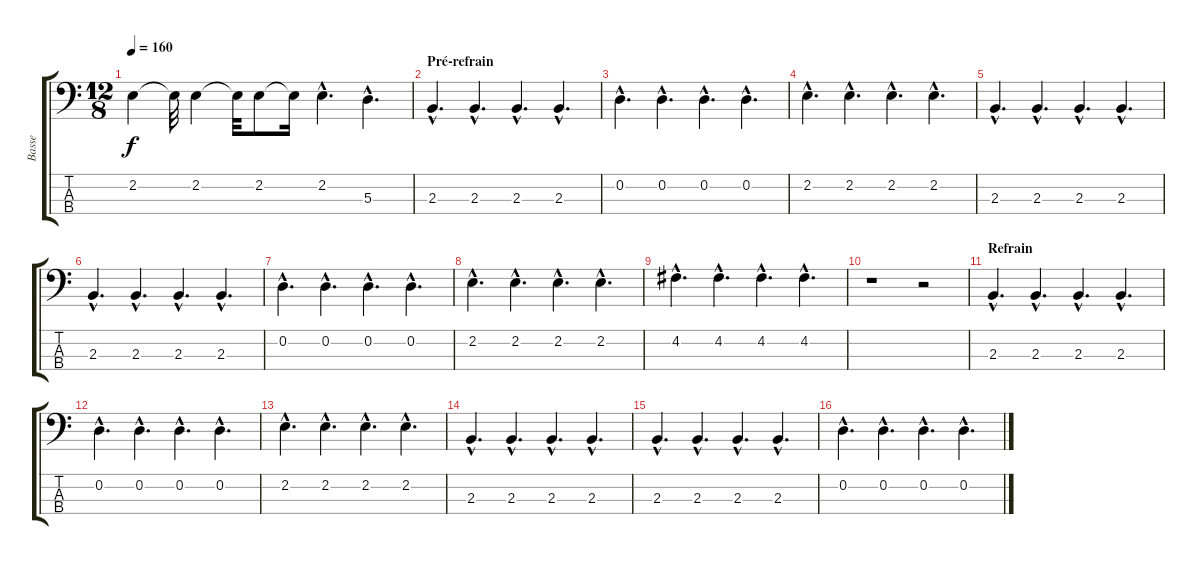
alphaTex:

\track ("Basse" "Basse") {instrument electricbasspick}
\staff {score tabs}
\tuning (G2 D2 A1 E1) {hide}
\ts (12 8)
\tempo 160
\clef f4
\ks c
2.2.4{dy f} 2.2{t}.32 2.2.4 2.2{t}.32 2.2.8 2.2{t}.16 2.2{hac}.4{d} 5.3{hac}.4{d} |
\section ("" "Pré-refrain")
2.3{hac}.4{d} 2.3{hac}.4{d} 2.3{hac}.4{d} 2.3{hac}.4{d} |
0.2{hac}.4{d} 0.2{hac}.4{d} 0.2{hac}.4{d} 0.2{hac}.4{d} |
2.2{hac}.4{d} 2.2{hac}.4{d} 2.2{hac}.4{d} 2.2{hac}.4{d} |
2.3{hac}.4{d} 2.3{hac}.4{d} 2.3{hac}.4{d} 2.3{hac}.4{d} |
2.3{hac}.4{d} 2.3{hac}.4{d} 2.3{hac}.4{d} 2.3{hac}.4{d} |
0.2{hac}.4{d} 0.2{hac}.4{d} 0.2{hac}.4{d} 0.2{hac}.4{d} |
2.2{hac}.4{d} 2.2{hac}.4{d} 2.2{hac}.4{d} 2.2{hac}.4{d} |
4.2{hac}.4{d} 4.2{hac}.4{d} 4.2{hac}.4{d} 4.2{hac}.4{d} |
r.1 r.2 |
\section ("" "Refrain")
2.3{hac}.4{d} 2.3{hac}.4{d} 2.3{hac}.4{d} 2.3{hac}.4{d} |
0.2{hac}.4{d} 0.2{hac}.4{d} 0.2{hac}.4{d} 0.2{hac}.4{d} |
2.2{hac}.4{d} 2.2{hac}.4{d} 2.2{hac}.4{d} 2.2{hac}.4{d} |
2.3{hac}.4{d} 2.3{hac}.4{d} 2.3{hac}.4{d} 2.3{hac}.4{d} |
2.3{hac}.4{d} 2.3{hac}.4{d} 2.3{hac}.4{d} 2.3{hac}.4{d} |
0.2{hac}.4{d} 0.2{hac}.4{d} 0.2{hac}.4{d} 0.2{hac}.4{d}
